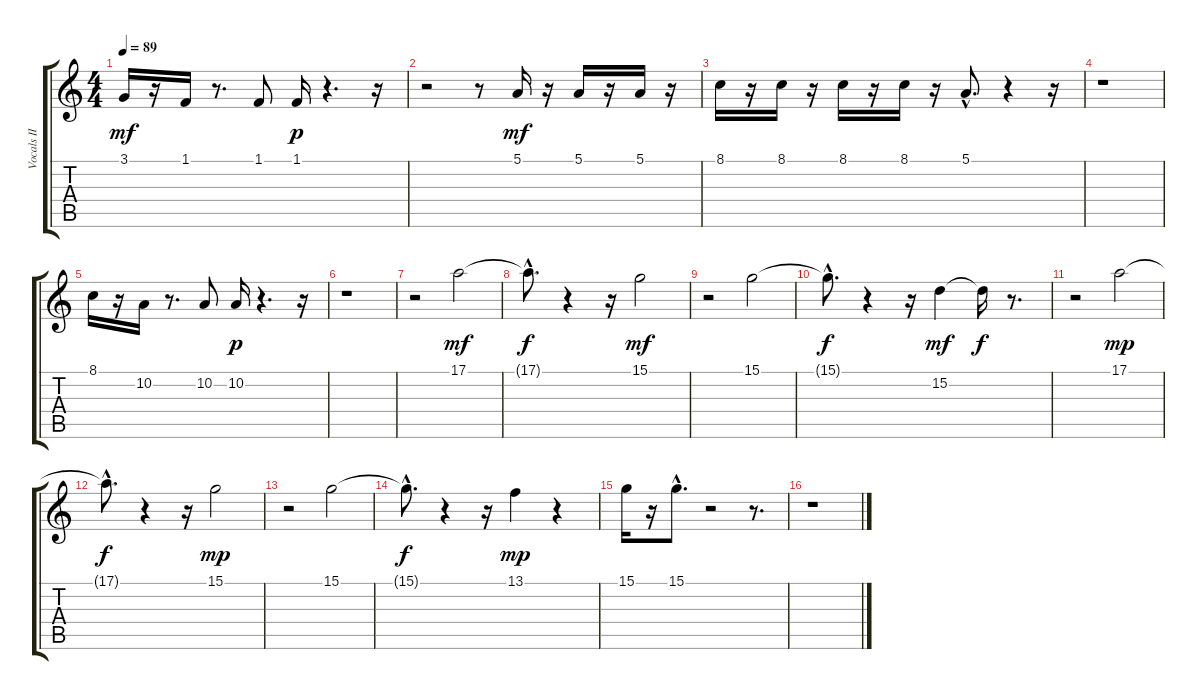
\track ("Vocals II" "Vocals II") {instrument rockorgan}
\staff {score tabs}
\tuning (E4 B3 G3 D3 A2 E2) {hide}
\ts (4 4)
\tempo 89
\clef g2
\ks c
3.1.16{dy mf} r.16 1.1.16 r.8{d} 1.1.8 1.1.16{dy p} r.4{d} r.16 |
r.2 r.8 5.1.16{dy mf} r.16 5.1.16 r.16 5.1.16 r.16 |
8.1.16 r.16 8.1.16 r.16 8.1.16 r.16 8.1.16 r.16 5.1{hac}.8{d} r.4 r.16 |
r.1 |
8.1.16 r.16 10.2.16 r.8{d} 10.2.8 10.2.16{dy p} r.4{d} r.16 |
r.1 |
r.2 17.1.2{dy mf} |
17.1{hac t}.8{d dy f} r.4 r.16 15.1.2{dy mf} |
r.2 15.1.2 |
15.1{hac t}.8{d dy f} r.4 r.16 15.2.4{dy mf} 15.2{t}.16{dy f} r.8{d} |
r.2 17.1.2{dy mp} |
17.1{hac t}.8{d dy f} r.4 r.16 15.1.2{dy mp} |
r.2 15.1.2 |
15.1{hac t}.8{d dy f} r.4 r.16 13.1.4{dy mp} r.4 |
15.1.16 r.16 15.1{hac}.8{d} r.2 r.8{d} |
r.1
